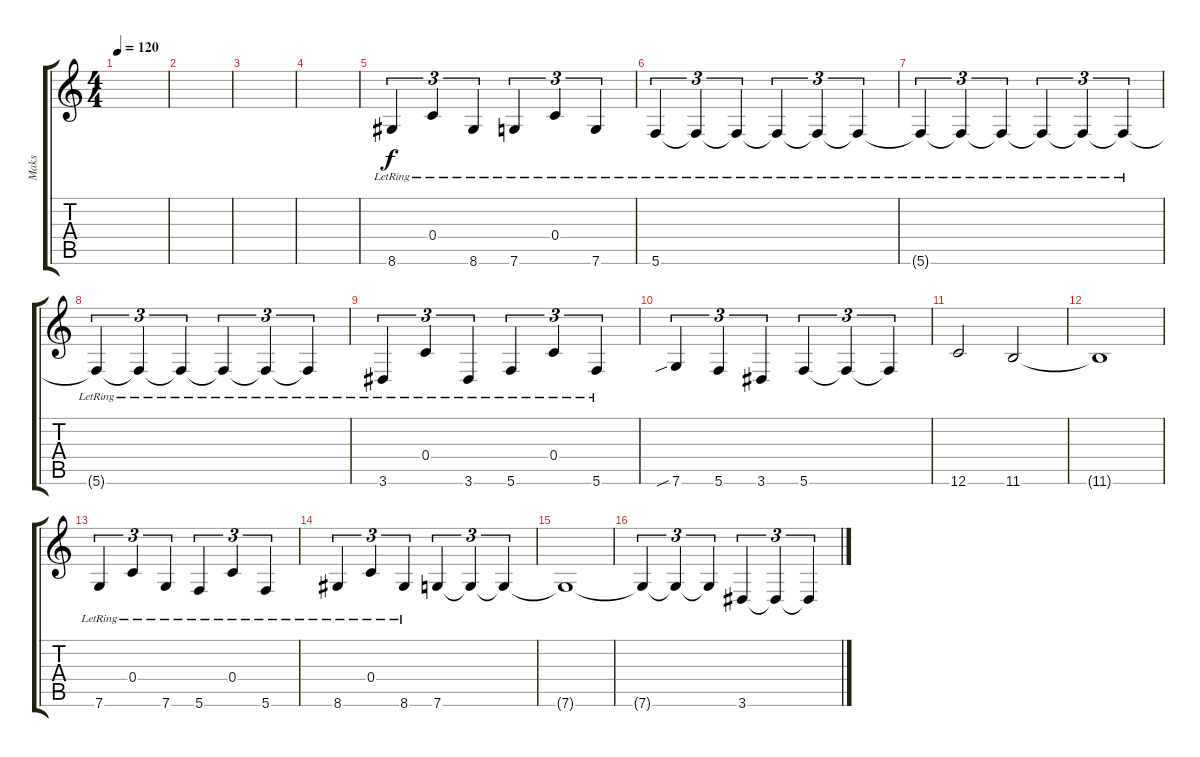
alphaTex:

\track ("Maks" "Maks") {instrument distortionguitar}
\staff {score tabs}
\tuning (D4 A3 F3 C3 G2 C2) {hide}
\ts (4 4)
\tempo 120
\clef g2
\ks c
|
|
|
|
8.6{lr}.4{tu (3 2)} 0.4{lr}.4{tu (3 2)} 8.6{lr}.4{tu (3 2)} 7.6{lr}.4{tu (3 2)} 0.4{lr}.4{tu (3 2)} 7.6{lr}.4{tu (3 2)} |
5.6{lr}.4{tu (3 2)} 5.6{lr t}.4{tu (3 2)} 5.6{lr t}.4{tu (3 2)} 5.6{lr t}.4{tu (3 2)} 5.6{lr t}.4{tu (3 2)} 5.6{lr t}.4{tu (3 2)} |
5.6{lr t}.4{tu (3 2)} 5.6{lr t}.4{tu (3 2)} 5.6{lr t}.4{tu (3 2)} 5.6{lr t}.4{tu (3 2)} 5.6{lr t}.4{tu (3 2)} 5.6{lr t}.4{tu (3 2)} |
5.6{lr t}.4{tu (3 2)} 5.6{lr t}.4{tu (3 2)} 5.6{lr t}.4{tu (3 2)} 5.6{lr t}.4{tu (3 2)} 5.6{lr t}.4{tu (3 2)} 5.6{lr t}.4{tu (3 2)} |
3.6{lr}.4{tu (3 2)} 0.4{lr}.4{tu (3 2)} 3.6{lr}.4{tu (3 2)} 5.6{lr}.4{tu (3 2)} 0.4{lr}.4{tu (3 2)} 5.6{lr}.4{tu (3 2)} |
7.6{sib}.4{tu (3 2)} 5.6.4{tu (3 2)} 3.6.4{tu (3 2)} 5.6.4{tu (3 2)} 5.6{t}.4{tu (3 2)} 5.6{t}.4{tu (3 2)} |
12.6.2 11.6.2 |
11.6{t}.1 |
7.6{lr}.4{tu (3 2)} 0.4{lr}.4{tu (3 2)} 7.6{lr}.4{tu (3 2)} 5.6{lr}.4{tu (3 2)} 0.4{lr}.4{tu (3 2)} 5.6{lr}.4{tu (3 2)} |
8.6{lr}.4{tu (3 2)} 0.4{lr}.4{tu (3 2)} 8.6{lr}.4{tu (3 2)} 7.6.4{tu (3 2)} 7.6{t}.4{tu (3 2)} 7.6{t}.4{tu (3 2)} |
7.6{t}.1 |
7.6{t}.4{tu (3 2)} 7.6{t}.4{tu (3 2)} 7.6{t}.4{tu (3 2)} 3.6.4{tu (3 2)} 3.6{t}.4{tu (3 2)} 3.6{t}.4{tu (3 2)}
